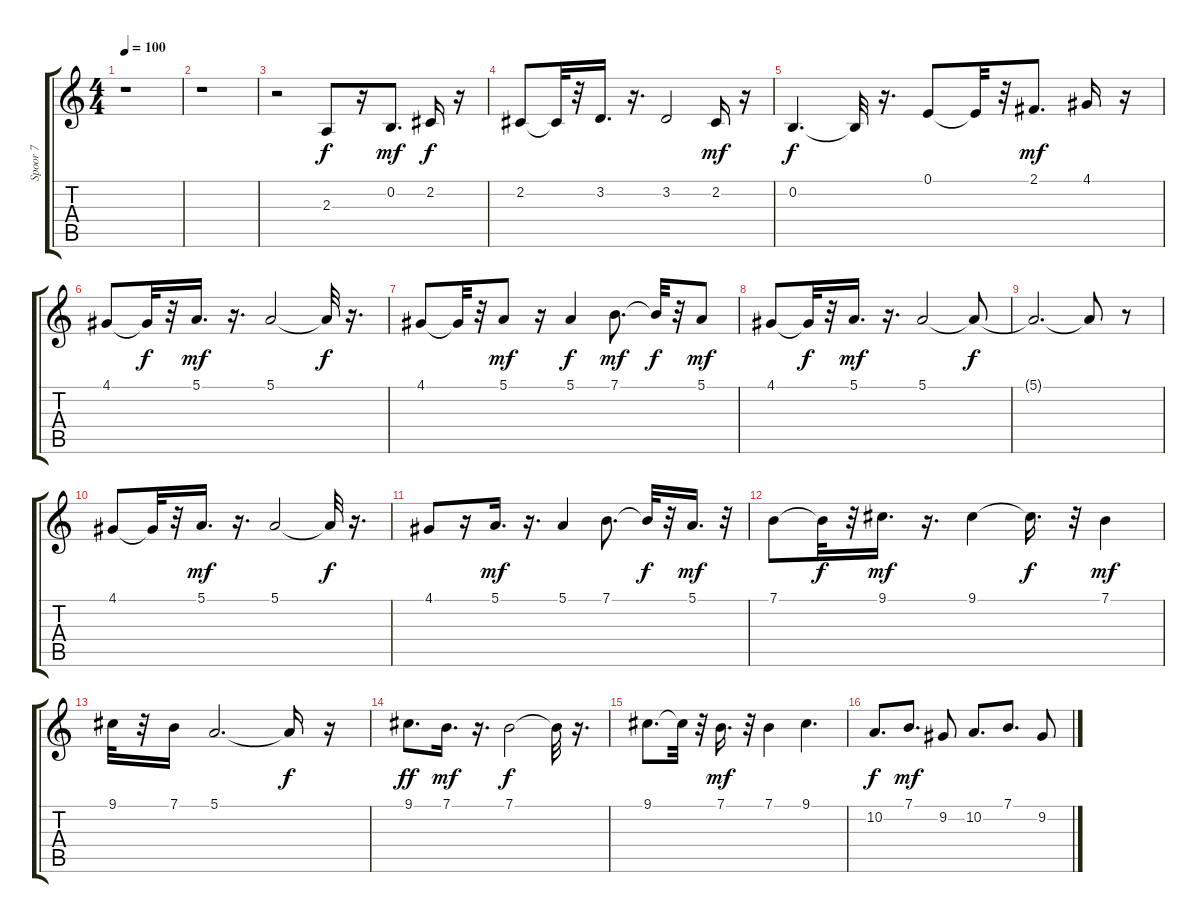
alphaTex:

\track ("Spoor 7" "Spoor 7") {instrument choiraahs}
\staff {score tabs}
\tuning (E4 B3 G3 D3 A2 E2) {hide}
\ts (4 4)
\tempo 100
\clef g2
\ks c
r.1{dy f} |
r.1 |
r.2 2.3.8 r.16 0.2.8{d dy mf} 2.2.16{dy f} r.16 |
2.2.8 2.2{t}.32 r.32 3.2.16{d} r.16{d} 3.2.2 2.2.16{dy mf} r.16 |
0.2.4{d dy f} 0.2{t}.32 r.16{d} 0.1.8 0.1{t}.32 r.32 2.1.8{d dy mf} 4.1.16 r.16 |
4.1.8 4.1{t}.32{dy f} r.32 5.1.16{d dy mf} r.16{d} 5.1.2 5.1{t}.32{dy f} r.16{d} |
4.1.8 4.1{t}.32 r.32 5.1.8{dy mf} r.16 5.1.4{dy f} 7.1.8{d dy mf} 7.1{t}.32{dy f} r.32 5.1.8{dy mf} |
4.1.8 4.1{t}.32{dy f} r.32 5.1.16{d dy mf} r.16{d} 5.1.2 5.1{t}.8{dy f} |
5.1{t}.2{d} 5.1{t}.8 r.8 |
4.1.8 4.1{t}.32 r.32 5.1.16{d dy mf} r.16{d} 5.1.2 5.1{t}.32{dy f} r.16{d} |
4.1.8 r.16 5.1.16{d dy mf} r.16{d} 5.1.4 7.1.8{d} 7.1{t}.32{dy f} r.32 5.1.16{d dy mf} r.32 |
7.1.8 7.1{t}.32{dy f} r.32 9.1.16{d dy mf} r.16{d} 9.1.4 9.1{t}.16{d dy f} r.32 7.1.4{dy mf} |
9.1.32 r.32 7.1.16 5.1.2{d} 5.1{t}.16{dy f} r.16 |
9.1.8{d dy ff} 7.1.16{d dy mf} r.16{d} 7.1.2{dy f} 7.1{t}.32 r.16{d} |
9.1.8{d} 9.1{t}.32 r.32 7.1.16{d dy mf} r.32 7.1.4 9.1.4{d} |
10.2.8{d dy f} 7.1.8{d dy mf} 9.2.8 10.2.8{d} 7.1.8{d} 9.2.8
